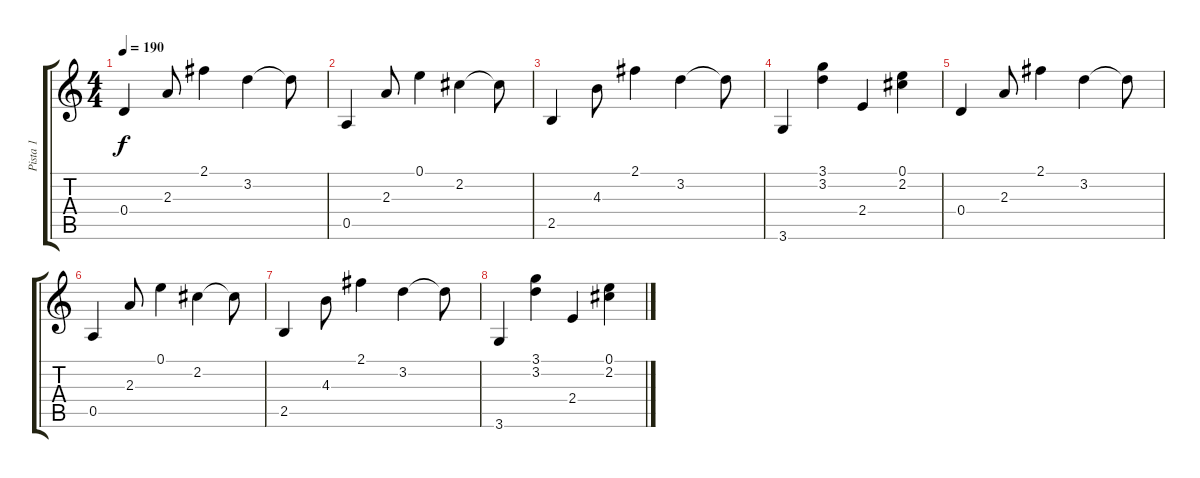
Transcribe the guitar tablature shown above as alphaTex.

\track ("Pista 1" "Pista 1") {instrument electricguitarclean}
\staff {score tabs}
\tuning (E4 B3 G3 D3 A2 E2) {hide}
\ts (4 4)
\tempo 190
\clef g2
\ks c
0.4.4{dy f} 2.3.8 2.1.4 3.2.4 3.2{t}.8 |
0.5.4 2.3.8 0.1.4 2.2.4 2.2{t}.8 |
2.5.4 4.3.8 2.1.4 3.2.4 3.2{t}.8 |
3.6.4 (3.1 3.2).4 2.4.4 (0.1 2.2).4 |
0.4.4 2.3.8 2.1.4 3.2.4 3.2{t}.8 |
0.5.4 2.3.8 0.1.4 2.2.4 2.2{t}.8 |
2.5.4 4.3.8 2.1.4 3.2.4 3.2{t}.8 |
3.6.4 (3.1 3.2).4 2.4.4 (0.1 2.2).4
